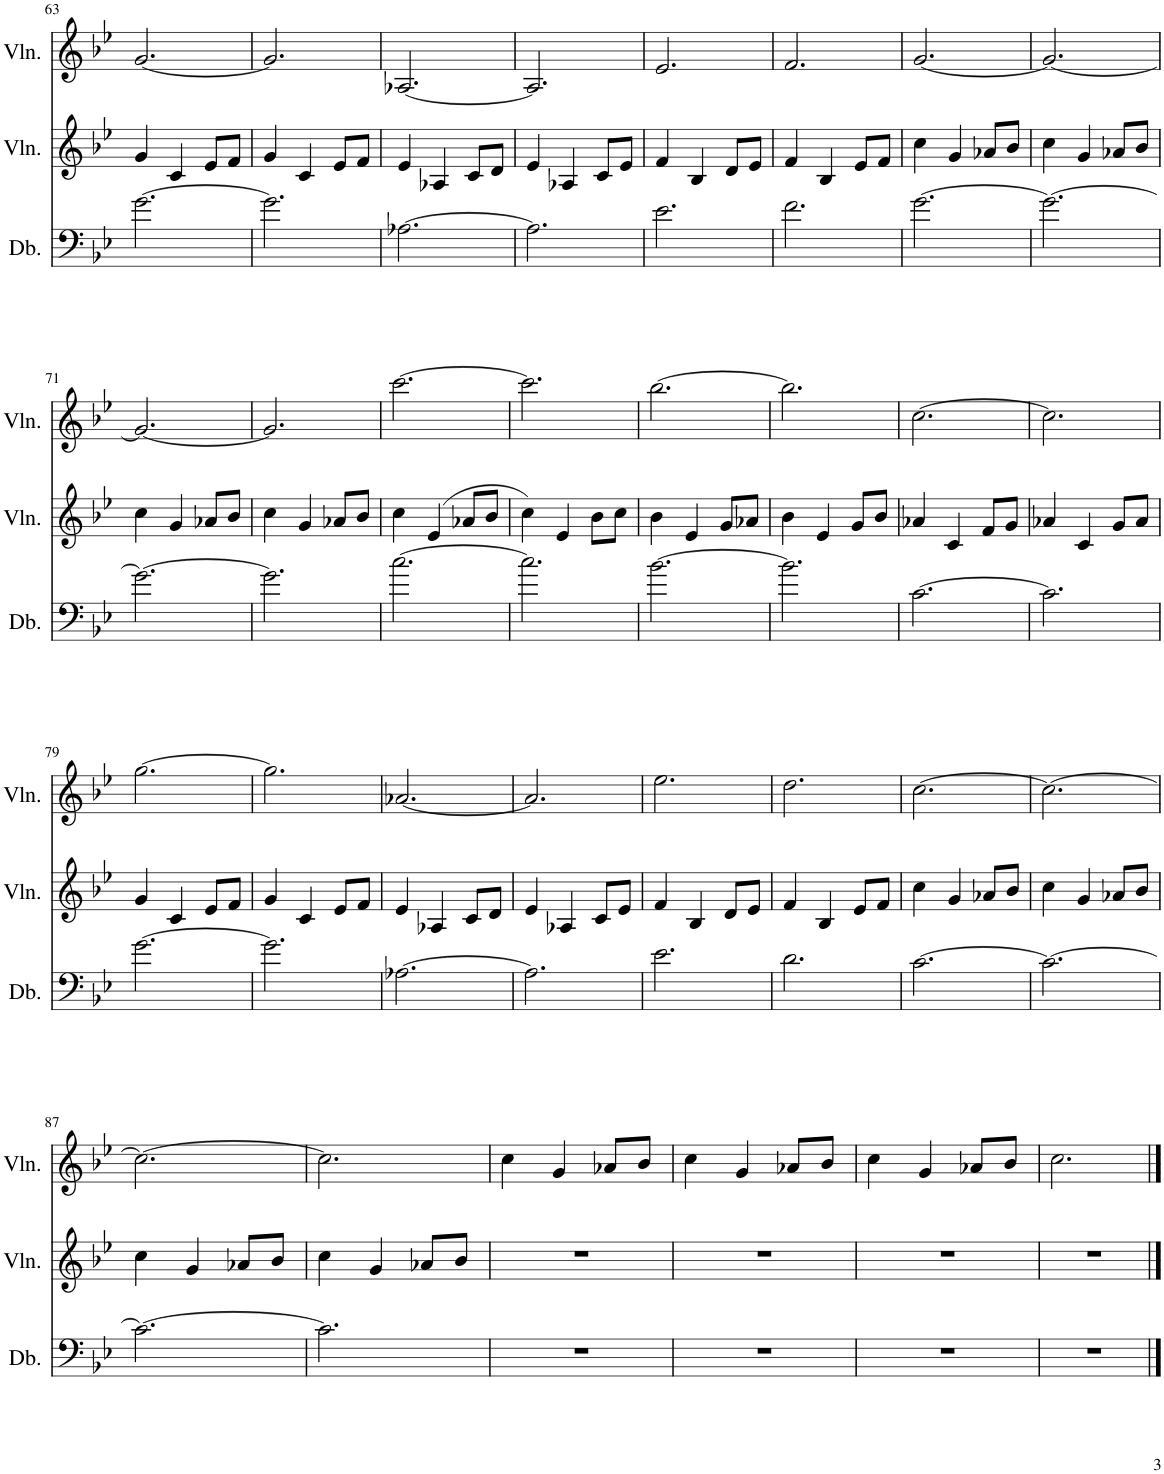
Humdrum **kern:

**kern	**kern	**kern
*part3	*part2	*part1
*staff3	*staff2	*staff1
*I"Double Bass	*I"Violin	*I"Violin
*I'Db.	*I'Vln.	*I'Vln.
!!LO:PB:g=z
*clefF4	*clefG2	*clefG2
*Trd7c12	*	*
*k[b-e-]	*k[b-e-]	*k[b-e-]
*M3/4	*M3/4	*M3/4
=63	=63	=63
[2.g\	4g/	[2.g/
.	4c/	.
.	8e-/L	.
.	8f/J	.
=64	=64	=64
2.g\]	4g/	2.g/]
.	4c/	.
.	8e-/L	.
.	8f/J	.
=65	=65	=65
[2.A-X\	4e-/	[2.A-X/
.	4A-X/	.
.	8c/L	.
.	8d/J	.
=66	=66	=66
2.A-\]	4e-/	2.A-/]
.	4A-X/	.
.	8c/L	.
.	8e-/J	.
=67	=67	=67
2.e-\	4f/	2.e-/
.	4B-/	.
.	8d/L	.
.	8e-/J	.
=68	=68	=68
2.f\	4f/	2.f/
.	4B-/	.
.	8e-/L	.
.	8f/J	.
=69	=69	=69
[2.g\	4cc\	[2.g/
.	4g/	.
.	8a-X/L	.
.	8b-/J	.
=70	=70	=70
2.g\_	4cc\	2.g/_
.	4g/	.
.	8a-X/L	.
.	8b-/J	.
!!LO:LB:g=z
=71	=71	=71
2.g\_	4cc\	2.g/_
.	4g/	.
.	8a-X/L	.
.	8b-/J	.
=72	=72	=72
2.g\]	4cc\	2.g/]
.	4g/	.
.	8a-X/L	.
.	8b-/J	.
=73	=73	=73
[2.cc\	4cc\	[2.ccc\
.	(4e-/	.
.	8a-X/L	.
.	8b-/J	.
=74	=74	=74
2.cc\]	4cc\)	2.ccc\]
.	4e-/	.
.	8b-\L	.
.	8cc\J	.
=75	=75	=75
[2.b-\	4b-\	[2.bb-\
.	4e-/	.
.	8g/L	.
.	8a-X/J	.
=76	=76	=76
2.b-\]	4b-\	2.bb-\]
.	4e-/	.
.	8g/L	.
.	8b-/J	.
=77	=77	=77
[2.c\	4a-X/	[2.cc\
.	4c/	.
.	8f/L	.
.	8g/J	.
=78	=78	=78
2.c\]	4a-X/	2.cc\]
.	4c/	.
.	8g/L	.
.	8a-/J	.
!!LO:LB:g=z
=79	=79	=79
[2.g\	4g/	[2.gg\
.	4c/	.
.	8e-/L	.
.	8f/J	.
=80	=80	=80
2.g\]	4g/	2.gg\]
.	4c/	.
.	8e-/L	.
.	8f/J	.
=81	=81	=81
[2.A-X\	4e-/	[2.a-X/
.	4A-X/	.
.	8c/L	.
.	8d/J	.
=82	=82	=82
2.A-\]	4e-/	2.a-/]
.	4A-X/	.
.	8c/L	.
.	8e-/J	.
=83	=83	=83
2.e-\	4f/	2.ee-\
.	4B-/	.
.	8d/L	.
.	8e-/J	.
=84	=84	=84
2.d\	4f/	2.dd\
.	4B-/	.
.	8e-/L	.
.	8f/J	.
=85	=85	=85
[2.c\	4cc\	[2.cc\
.	4g/	.
.	8a-X/L	.
.	8b-/J	.
=86	=86	=86
2.c\_	4cc\	2.cc\_
.	4g/	.
.	8a-X/L	.
.	8b-/J	.
!!LO:LB:g=z
=87	=87	=87
2.c\_	4cc\	2.cc\_
.	4g/	.
.	8a-X/L	.
.	8b-/J	.
=88	=88	=88
2.c\]	4cc\	2.cc\]
.	4g/	.
.	8a-X/L	.
.	8b-/J	.
=89	=89	=89
2.r	2.r	4cc\
.	.	4g/
.	.	8a-X/L
.	.	8b-/J
=90	=90	=90
2.r	2.r	4cc\
.	.	4g/
.	.	8a-X/L
.	.	8b-/J
=91	=91	=91
2.r	2.r	4cc\
.	.	4g/
.	.	8a-X/L
.	.	8b-/J
=92	=92	=92
2.r	2.r	2.cc\
==	==	==
*-	*-	*-
